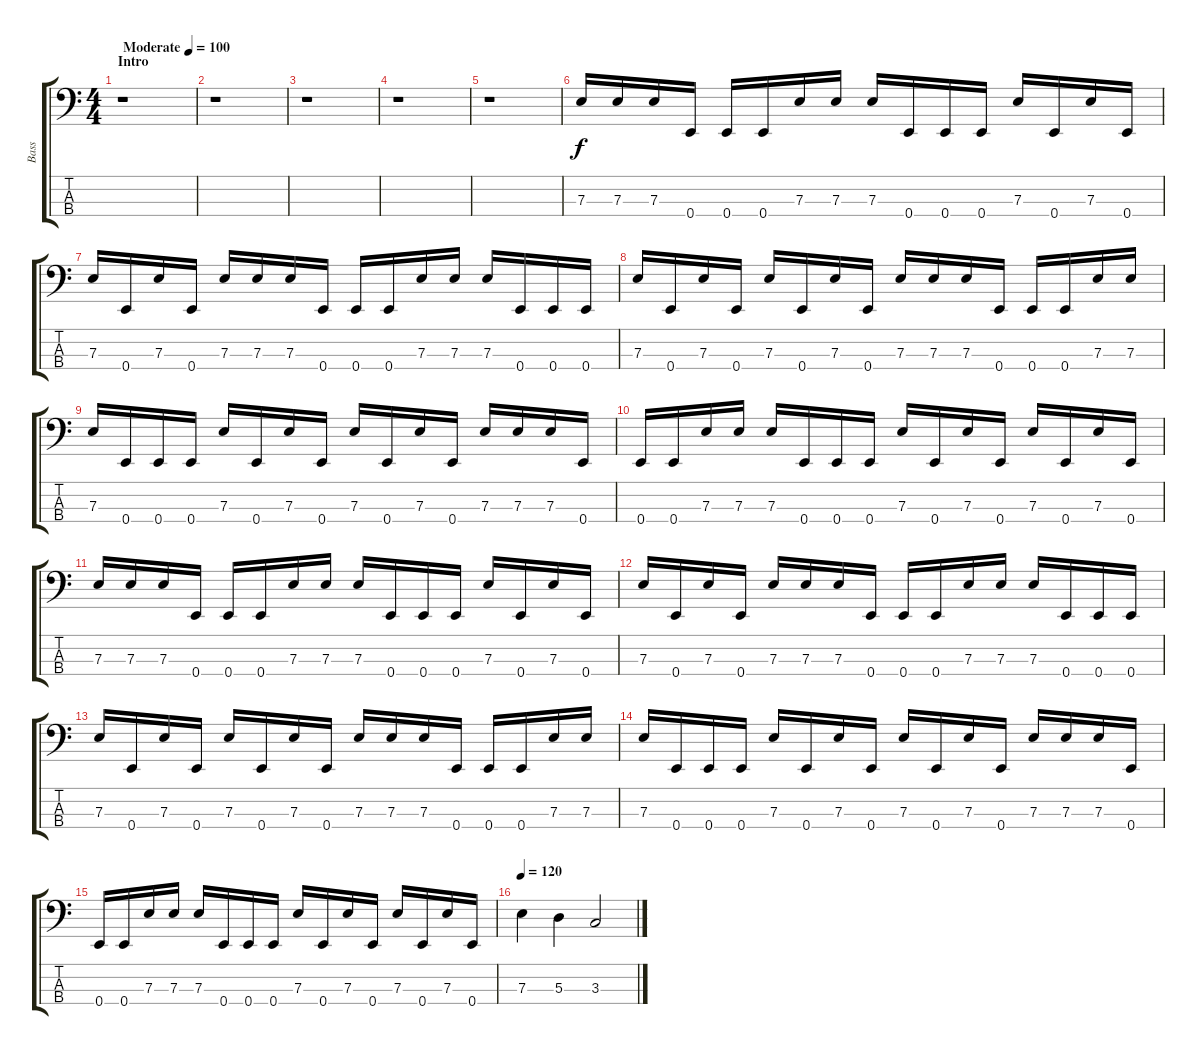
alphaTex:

\track ("Bass" "Bass") {instrument electricbassfinger}
\staff {score tabs}
\tuning (G2 D2 A1 E1) {hide}
\ts (4 4)
\section ("" "Intro")
\tempo (100 "Moderate")
\clef f4
\ks c
r.1{dy f instrument electricbassfinger} |
r.1 |
r.1 |
r.1 |
r.1 |
7.3.16 7.3.16 7.3.16 0.4.16 0.4.16 0.4.16 7.3.16 7.3.16 7.3.16 0.4.16 0.4.16 0.4.16 7.3.16 0.4.16 7.3.16 0.4.16 |
7.3.16 0.4.16 7.3.16 0.4.16 7.3.16 7.3.16 7.3.16 0.4.16 0.4.16 0.4.16 7.3.16 7.3.16 7.3.16 0.4.16 0.4.16 0.4.16 |
7.3.16 0.4.16 7.3.16 0.4.16 7.3.16 0.4.16 7.3.16 0.4.16 7.3.16 7.3.16 7.3.16 0.4.16 0.4.16 0.4.16 7.3.16 7.3.16 |
7.3.16 0.4.16 0.4.16 0.4.16 7.3.16 0.4.16 7.3.16 0.4.16 7.3.16 0.4.16 7.3.16 0.4.16 7.3.16 7.3.16 7.3.16 0.4.16 |
0.4.16 0.4.16 7.3.16 7.3.16 7.3.16 0.4.16 0.4.16 0.4.16 7.3.16 0.4.16 7.3.16 0.4.16 7.3.16 0.4.16 7.3.16 0.4.16 |
7.3.16 7.3.16 7.3.16 0.4.16 0.4.16 0.4.16 7.3.16 7.3.16 7.3.16 0.4.16 0.4.16 0.4.16 7.3.16 0.4.16 7.3.16 0.4.16 |
7.3.16 0.4.16 7.3.16 0.4.16 7.3.16 7.3.16 7.3.16 0.4.16 0.4.16 0.4.16 7.3.16 7.3.16 7.3.16 0.4.16 0.4.16 0.4.16 |
7.3.16 0.4.16 7.3.16 0.4.16 7.3.16 0.4.16 7.3.16 0.4.16 7.3.16 7.3.16 7.3.16 0.4.16 0.4.16 0.4.16 7.3.16 7.3.16 |
7.3.16 0.4.16 0.4.16 0.4.16 7.3.16 0.4.16 7.3.16 0.4.16 7.3.16 0.4.16 7.3.16 0.4.16 7.3.16 7.3.16 7.3.16 0.4.16 |
0.4.16 0.4.16 7.3.16 7.3.16 7.3.16 0.4.16 0.4.16 0.4.16 7.3.16 0.4.16 7.3.16 0.4.16 7.3.16 0.4.16 7.3.16 0.4.16 |
\tempo 120
7.3.4 5.3.4 3.3.2
